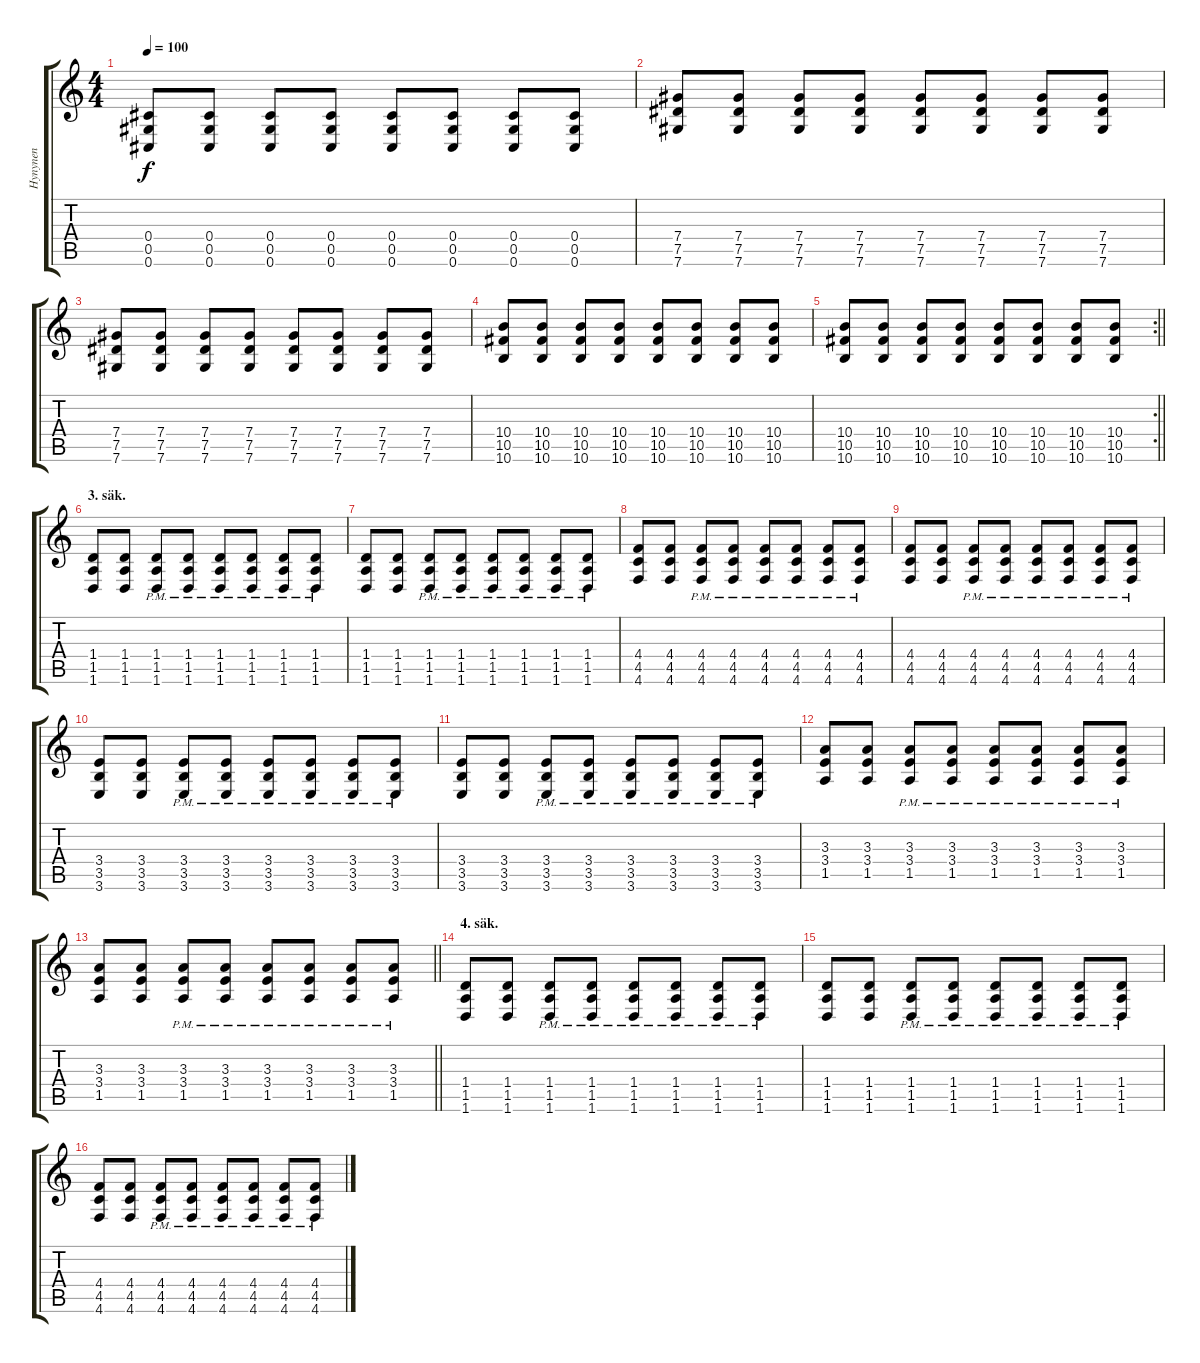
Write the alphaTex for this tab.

\track ("Hynynen" "Hynynen") {instrument distortionguitar}
\staff {score tabs}
\tuning (Eb4 Bb3 Gb3 Db3 Ab2 Db2) {hide}
\ts (4 4)
\tempo 100
\clef g2
\ks c
(0.4 0.5 0.6).8{dy f} (0.4 0.5 0.6).8 (0.4 0.5 0.6).8 (0.4 0.5 0.6).8 (0.4 0.5 0.6).8 (0.4 0.5 0.6).8 (0.4 0.5 0.6).8 (0.4 0.5 0.6).8 |
(7.4 7.5 7.6).8 (7.4 7.5 7.6).8 (7.4 7.5 7.6).8 (7.4 7.5 7.6).8 (7.4 7.5 7.6).8 (7.4 7.5 7.6).8 (7.4 7.5 7.6).8 (7.4 7.5 7.6).8 |
(7.4 7.5 7.6).8 (7.4 7.5 7.6).8 (7.4 7.5 7.6).8 (7.4 7.5 7.6).8 (7.4 7.5 7.6).8 (7.4 7.5 7.6).8 (7.4 7.5 7.6).8 (7.4 7.5 7.6).8 |
(10.4 10.5 10.6).8 (10.4 10.5 10.6).8 (10.4 10.5 10.6).8 (10.4 10.5 10.6).8 (10.4 10.5 10.6).8 (10.4 10.5 10.6).8 (10.4 10.5 10.6).8 (10.4 10.5 10.6).8 |
\rc 2
\barLineRight lightlight
(10.4 10.5 10.6).8 (10.4 10.5 10.6).8 (10.4 10.5 10.6).8 (10.4 10.5 10.6).8 (10.4 10.5 10.6).8 (10.4 10.5 10.6).8 (10.4 10.5 10.6).8 (10.4 10.5 10.6).8 |
\section ("" "3. säk.")
(1.4 1.5 1.6).8 (1.4 1.5 1.6).8 (1.4{pm} 1.5{pm} 1.6{pm}).8 (1.4{pm} 1.5{pm} 1.6{pm}).8 (1.4{pm} 1.5{pm} 1.6{pm}).8 (1.4{pm} 1.5{pm} 1.6{pm}).8 (1.4{pm} 1.5{pm} 1.6{pm}).8 (1.4{pm} 1.5{pm} 1.6{pm}).8 |
(1.4 1.5 1.6).8 (1.4 1.5 1.6).8 (1.4{pm} 1.5{pm} 1.6{pm}).8 (1.4{pm} 1.5{pm} 1.6{pm}).8 (1.4{pm} 1.5{pm} 1.6{pm}).8 (1.4{pm} 1.5{pm} 1.6{pm}).8 (1.4{pm} 1.5{pm} 1.6{pm}).8 (1.4{pm} 1.5{pm} 1.6{pm}).8 |
(4.4 4.5 4.6).8 (4.4 4.5 4.6).8 (4.4{pm} 4.5{pm} 4.6{pm}).8 (4.4{pm} 4.5{pm} 4.6{pm}).8 (4.4{pm} 4.5{pm} 4.6{pm}).8 (4.4{pm} 4.5{pm} 4.6{pm}).8 (4.4{pm} 4.5{pm} 4.6{pm}).8 (4.4{pm} 4.5{pm} 4.6{pm}).8 |
(4.4 4.5 4.6).8 (4.4 4.5 4.6).8 (4.4{pm} 4.5{pm} 4.6{pm}).8 (4.4{pm} 4.5{pm} 4.6{pm}).8 (4.4{pm} 4.5{pm} 4.6{pm}).8 (4.4{pm} 4.5{pm} 4.6{pm}).8 (4.4{pm} 4.5{pm} 4.6{pm}).8 (4.4{pm} 4.5{pm} 4.6{pm}).8 |
(3.4 3.5 3.6).8 (3.4 3.5 3.6).8 (3.4{pm} 3.5{pm} 3.6{pm}).8 (3.4{pm} 3.5{pm} 3.6{pm}).8 (3.4{pm} 3.5{pm} 3.6{pm}).8 (3.4{pm} 3.5{pm} 3.6{pm}).8 (3.4{pm} 3.5{pm} 3.6{pm}).8 (3.4{pm} 3.5{pm} 3.6{pm}).8 |
(3.4 3.5 3.6).8 (3.4 3.5 3.6).8 (3.4{pm} 3.5{pm} 3.6{pm}).8 (3.4{pm} 3.5{pm} 3.6{pm}).8 (3.4{pm} 3.5{pm} 3.6{pm}).8 (3.4{pm} 3.5{pm} 3.6{pm}).8 (3.4{pm} 3.5{pm} 3.6{pm}).8 (3.4{pm} 3.5{pm} 3.6{pm}).8 |
(3.3 3.4 1.5).8 (3.3 3.4 1.5).8 (3.3{pm} 3.4{pm} 1.5{pm}).8 (3.3{pm} 3.4{pm} 1.5{pm}).8 (3.3{pm} 3.4{pm} 1.5{pm}).8 (3.3{pm} 3.4{pm} 1.5{pm}).8 (3.3{pm} 3.4{pm} 1.5{pm}).8 (3.3{pm} 3.4{pm} 1.5{pm}).8 |
\barLineRight lightlight
(3.3 3.4 1.5).8 (3.3 3.4 1.5).8 (3.3{pm} 3.4{pm} 1.5{pm}).8 (3.3{pm} 3.4{pm} 1.5{pm}).8 (3.3{pm} 3.4{pm} 1.5{pm}).8 (3.3{pm} 3.4{pm} 1.5{pm}).8 (3.3{pm} 3.4{pm} 1.5{pm}).8 (3.3{pm} 3.4{pm} 1.5{pm}).8 |
\section ("" "4. säk.")
(1.4 1.5 1.6).8 (1.4 1.5 1.6).8 (1.4{pm} 1.5{pm} 1.6{pm}).8 (1.4{pm} 1.5{pm} 1.6{pm}).8 (1.4{pm} 1.5{pm} 1.6{pm}).8 (1.4{pm} 1.5{pm} 1.6{pm}).8 (1.4{pm} 1.5{pm} 1.6{pm}).8 (1.4{pm} 1.5{pm} 1.6{pm}).8 |
(1.4 1.5 1.6).8 (1.4 1.5 1.6).8 (1.4{pm} 1.5{pm} 1.6{pm}).8 (1.4{pm} 1.5{pm} 1.6{pm}).8 (1.4{pm} 1.5{pm} 1.6{pm}).8 (1.4{pm} 1.5{pm} 1.6{pm}).8 (1.4{pm} 1.5{pm} 1.6{pm}).8 (1.4{pm} 1.5{pm} 1.6{pm}).8 |
(4.4 4.5 4.6).8 (4.4 4.5 4.6).8 (4.4{pm} 4.5{pm} 4.6{pm}).8 (4.4{pm} 4.5{pm} 4.6{pm}).8 (4.4{pm} 4.5{pm} 4.6{pm}).8 (4.4{pm} 4.5{pm} 4.6{pm}).8 (4.4{pm} 4.5{pm} 4.6{pm}).8 (4.4{pm} 4.5{pm} 4.6{pm}).8
